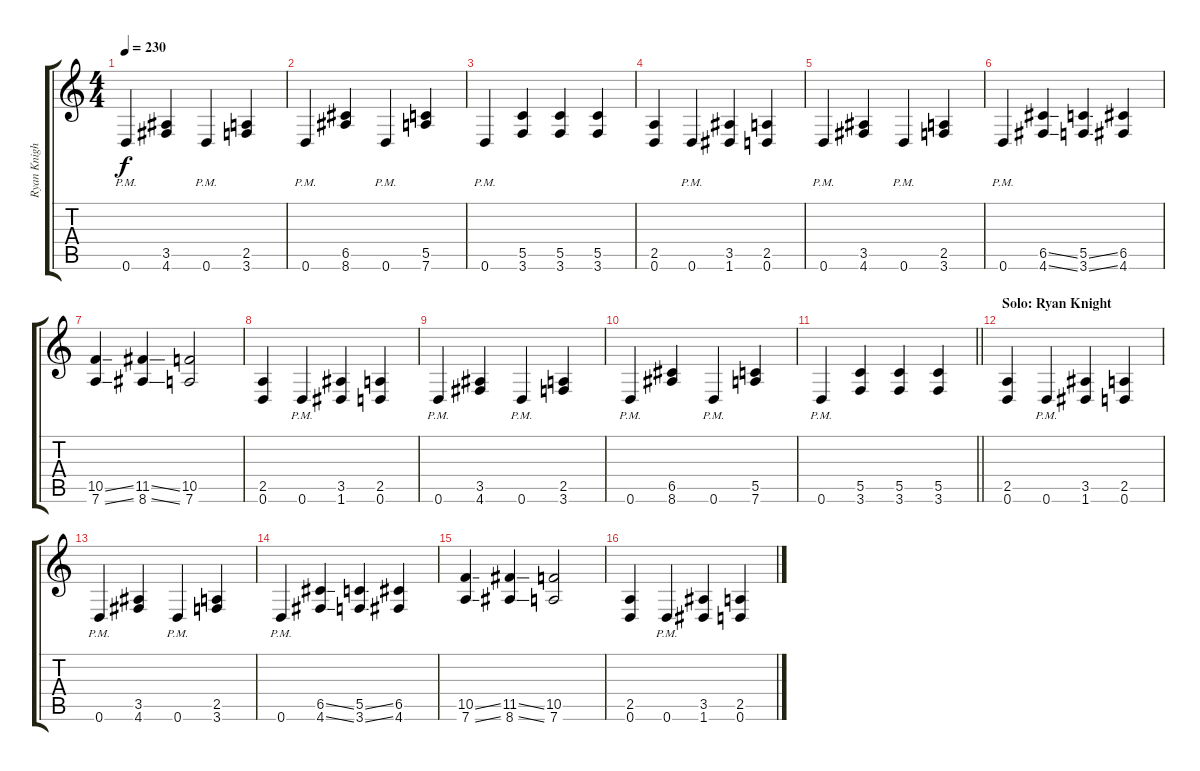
\track ("Ryan Knight Rhythm" "Ryan Knigh") {instrument distortionguitar}
\staff {score tabs}
\tuning (D4 A3 F3 C3 G2 D2) {hide}
\ts (4 4)
\tempo 230
\clef g2
\ks c
0.6{pm}.4{dy f} (3.5 4.6).4 0.6{pm}.4 (2.5 3.6).4 |
0.6{pm}.4 (6.5 8.6).4 0.6{pm}.4 (5.5 7.6).4 |
0.6{pm}.4 (5.5 3.6).4 (5.5 3.6).4 (5.5 3.6).4 |
(2.5 0.6).4 0.6{pm}.4 (3.5 1.6).4 (2.5 0.6).4 |
0.6{pm}.4 (3.5 4.6).4 0.6{pm}.4 (2.5 3.6).4 |
0.6{pm}.4 (6.5{ss} 4.6{ss}).4 (5.5{ss} 3.6{ss}).4 (6.5 4.6).4 |
(10.5{ss} 7.6{ss}).4 (11.5{ss} 8.6{ss}).4 (10.5 7.6).2 |
(2.5 0.6).4 0.6{pm}.4 (3.5 1.6).4 (2.5 0.6).4 |
0.6{pm}.4 (3.5 4.6).4 0.6{pm}.4 (2.5 3.6).4 |
0.6{pm}.4 (6.5 8.6).4 0.6{pm}.4 (5.5 7.6).4 |
\barLineRight lightlight
0.6{pm}.4 (5.5 3.6).4 (5.5 3.6).4 (5.5 3.6).4 |
\section ("" "Solo: Ryan Knight")
(2.5 0.6).4 0.6{pm}.4 (3.5 1.6).4 (2.5 0.6).4 |
0.6{pm}.4 (3.5 4.6).4 0.6{pm}.4 (2.5 3.6).4 |
0.6{pm}.4 (6.5{ss} 4.6{ss}).4 (5.5{ss} 3.6{ss}).4 (6.5 4.6).4 |
(10.5{ss} 7.6{ss}).4 (11.5{ss} 8.6{ss}).4 (10.5 7.6).2 |
(2.5 0.6).4 0.6{pm}.4 (3.5 1.6).4 (2.5 0.6).4
